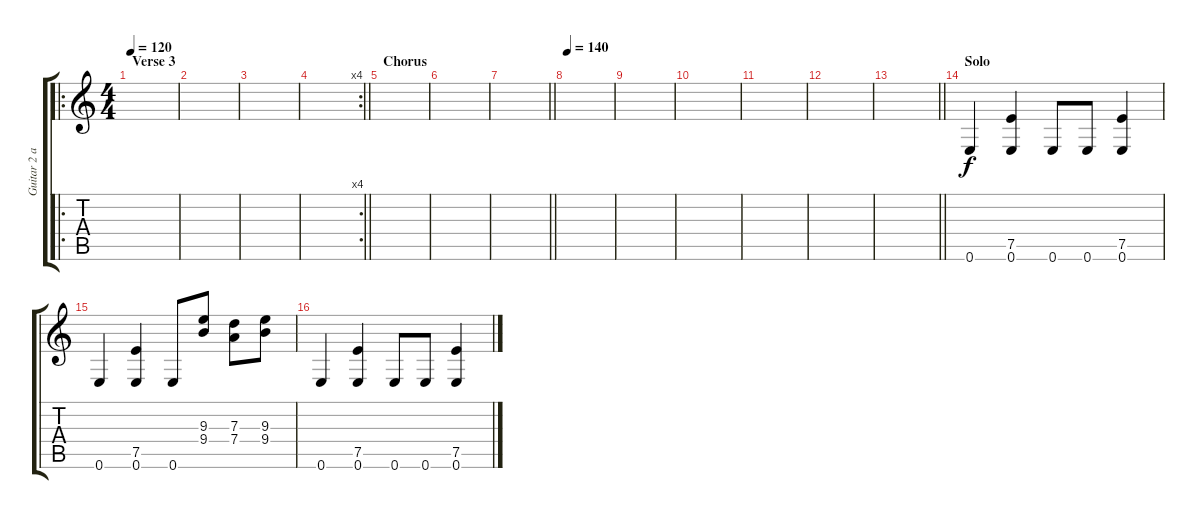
\track ("Guitar 2 and harmony" "Guitar 2 a") {instrument distortionguitar}
\staff {score tabs}
\tuning (E4 B3 G3 D3 A2 E2) {hide}
\ro
\ts (4 4)
\section ("" "Verse 3")
\tempo 120
\clef g2
\ks c
|
|
|
\rc 4
\barLineRight lightlight
|
\section ("" "Chorus")
|
|
\barLineRight lightlight
|
\tempo 140
|
|
|
|
|
\barLineRight lightlight
|
\section ("" "Solo")
0.6.4 (7.5 0.6).4 0.6.8 0.6.8 (7.5 0.6).4 |
0.6.4 (7.5 0.6).4 0.6.8 (9.3 9.4).8 (7.3 7.4).8 (9.3 9.4).8 |
0.6.4 (7.5 0.6).4 0.6.8 0.6.8 (7.5 0.6).4
